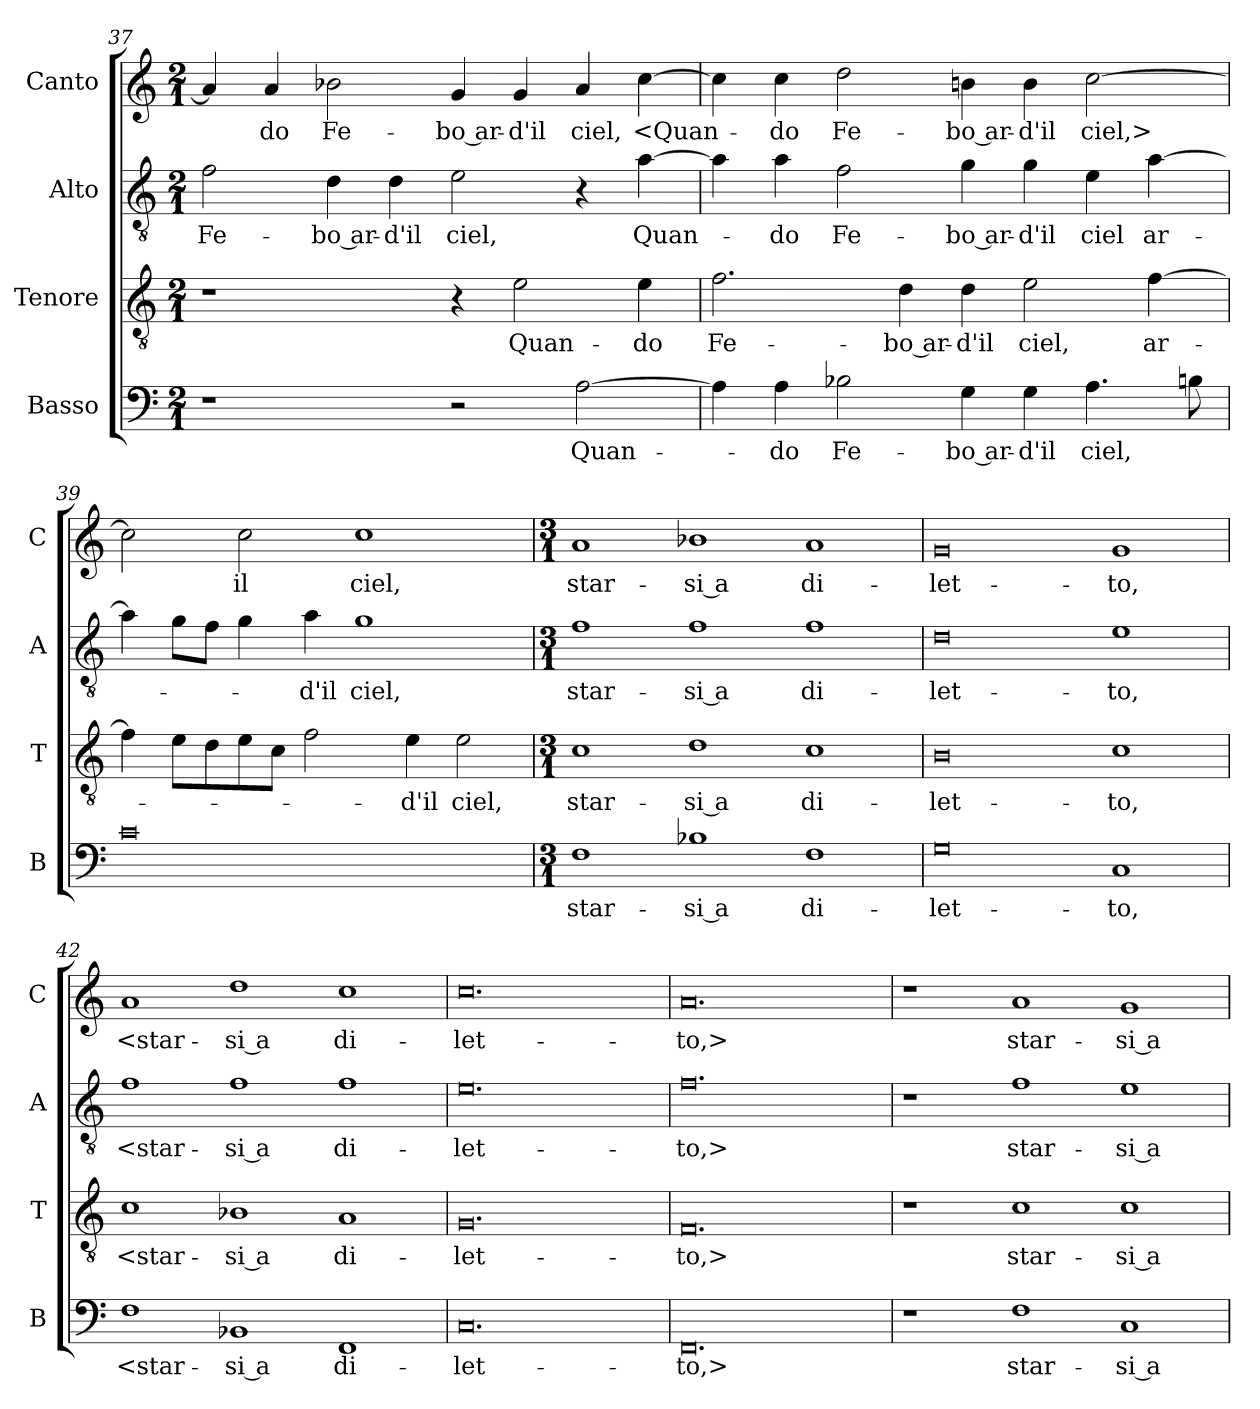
**kern	**text	**kern	**text	**kern	**text	**kern	**text
*part4	*part4	*part3	*part3	*part2	*part2	*part1	*part1
*staff4	*staff4	*staff3	*staff3	*staff2	*staff2	*staff1	*staff1
*I"Basso	*	*I"Tenore	*	*I"Alto	*	*I"Canto	*
*I'B	*	*I'T	*	*I'A	*	*I'C	*
*clefF4	*	*clefGv2	*	*clefGv2	*	*clefG2	*
*k[]	*	*k[]	*	*k[]	*	*k[]	*
*M2/1	*	*M2/1	*	*M2/1	*	*M2/1	*
=37	=37	=37	=37	=37	=37	=37	=37
1r	.	1r	.	2f	Fe-	4a]	.
.	.	.	.	.	.	4a	-do
.	.	.	.	4d	-bo ar-	2b-X	Fe-
.	.	.	.	4d	-d'il	.	.
2r	.	4r	.	2e	ciel,	4g	-bo ar-
.	.	2e	Quan-	.	.	4g	-d'il
[2A	Quan-	.	.	4r	.	4a	ciel,
.	.	4e	-do	[4a	Quan-	[4cc	<Quan-
=38	=38	=38	=38	=38	=38	=38	=38
4A]	.	2.f	Fe-	4a]	.	4cc]	.
4A	-do	.	.	4a	-do	4cc	-do
2B-X	Fe-	.	.	2f	Fe-	2dd	Fe-
.	.	4d	-bo ar-	.	.	.	.
4G	-bo ar-	4d	-d'il	4g	-bo ar-	4bn	-bo ar-
4G	-d'il	2e	ciel,	4g	-d'il	4b	-d'il
4.A	ciel,	.	.	4e	ciel	[2cc	ciel,>
.	.	[4f	ar-	[4a	ar-	.	.
8Bn	.	.	.	.	.	.	.
=39	=39	=39	=39	=39	=39	=39	=39
0c	.	4f]	.	4a]	.	2cc]	.
.	.	8eL	.	8gL	.	.	.
.	.	8d	.	8fJ	.	.	.
.	.	8e	.	4g	.	2cc	il
.	.	8cJ	.	.	.	.	.
.	.	2f	.	4a	-d'il	.	.
.	.	.	.	1g	ciel,	1cc	ciel,
.	.	4e	-d'il	.	.	.	.
.	.	2e	ciel,	.	.	.	.
=40	=40	=40	=40	=40	=40	=40	=40
*M3/1	*	*M3/1	*	*M3/1	*	*M3/1	*
1F	star-	1c	star-	1f	star-	1a	star-
1B-X	-si a	1d	-si a	1f	-si a	1b-X	-si a
1F	di-	1c	di-	1f	di-	1a	di-
=41	=41	=41	=41	=41	=41	=41	=41
0G	-let-	0B	-let-	0d	-let-	0g	-let-
1C	-to,	1c	-to,	1e	-to,	1g	-to,
=42	=42	=42	=42	=42	=42	=42	=42
1F	<star-	1c	<star-	1f	<star-	1a	<star-
1BB-X	-si a	1B-X	-si a	1f	-si a	1dd	-si a
1FF	di-	1A	di-	1f	di-	1cc	di-
=43	=43	=43	=43	=43	=43	=43	=43
0.C	-let-	0.G	-let-	0.e	-let-	0.cc	-let-
=44	=44	=44	=44	=44	=44	=44	=44
0.FF	-to,>	0.F	-to,>	0.f	-to,>	0.a	-to,>
=45	=45	=45	=45	=45	=45	=45	=45
1r	.	1r	.	1r	.	1r	.
1F	star-	1c	star-	1f	star-	1a	star-
1C	-si a	1c	-si a	1e	-si a	1g	-si a
=	=	=	=	=	=	=	=
*-	*-	*-	*-	*-	*-	*-	*-
